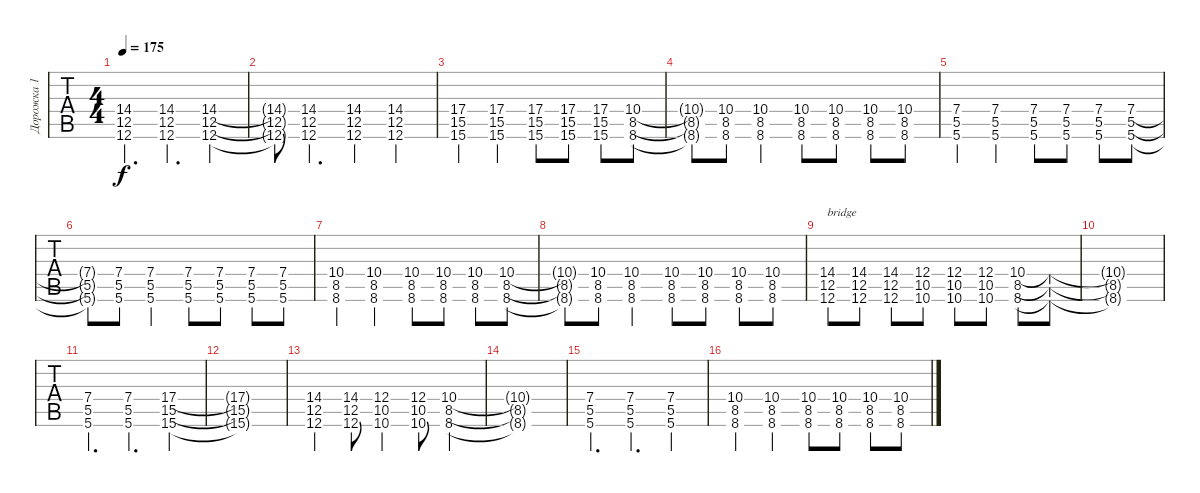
\track ("Дорожка 1" "Дорожка 1") {instrument overdrivenguitar}
\staff {tabs}
\tuning (Db4 Ab3 E3 B2 Gb2 Db2) {hide}
\ts (4 4)
\tempo 175
\clef g2
\ks c
(14.4 12.5 12.6).4{d dy f} (14.4 12.5 12.6).4{d} (14.4 12.5 12.6).4 |
(14.4{t} 12.5{t} 12.6{t}).8 (14.4 12.5 12.6).4{d} (14.4 12.5 12.6).4 (14.4 12.5 12.6).4 |
(17.4 15.5 15.6).4 (17.4 15.5 15.6).4 (17.4 15.5 15.6).8 (17.4 15.5 15.6).8 (17.4 15.5 15.6).8 (10.4 8.5 8.6).8 |
(10.4{t} 8.5{t} 8.6{t}).8 (10.4 8.5 8.6).8 (10.4 8.5 8.6).4 (10.4 8.5 8.6).8 (10.4 8.5 8.6).8 (10.4 8.5 8.6).8 (10.4 8.5 8.6).8 |
(7.4 5.5 5.6).4 (7.4 5.5 5.6).4 (7.4 5.5 5.6).8 (7.4 5.5 5.6).8 (7.4 5.5 5.6).8 (7.4 5.5 5.6).8 |
(7.4{t} 5.5{t} 5.6{t}).8 (7.4 5.5 5.6).8 (7.4 5.5 5.6).4 (7.4 5.5 5.6).8 (7.4 5.5 5.6).8 (7.4 5.5 5.6).8 (7.4 5.5 5.6).8 |
(10.4 8.5 8.6).4 (10.4 8.5 8.6).4 (10.4 8.5 8.6).8 (10.4 8.5 8.6).8 (10.4 8.5 8.6).8 (10.4 8.5 8.6).8 |
(10.4{t} 8.5{t} 8.6{t}).8 (10.4 8.5 8.6).8 (10.4 8.5 8.6).4 (10.4 8.5 8.6).8 (10.4 8.5 8.6).8 (10.4 8.5 8.6).8 (10.4 8.5 8.6).8 |
(14.4 12.5 12.6).8{txt "bridge"} (14.4 12.5 12.6).8 (14.4 12.5 12.6).8 (12.4 10.5 10.6).8 (12.4 10.5 10.6).8 (12.4 10.5 10.6).8 (10.4 8.5 8.6).8 (10.4{t} 8.5{t} 8.6{t}).8 |
(10.4{t} 8.5{t} 8.6{t}).1 |
(7.4 5.5 5.6).4{d} (7.4 5.5 5.6).4{d} (17.4 15.5 15.6).4 |
(17.4{t} 15.5{t} 15.6{t}).1 |
(14.4 12.5 12.6).4 (14.4 12.5 12.6).8 (12.4 10.5 10.6).4 (12.4 10.5 10.6).8 (10.4 8.5 8.6).4 |
(10.4{t} 8.5{t} 8.6{t}).1 |
(7.4 5.5 5.6).4{d} (7.4 5.5 5.6).4{d} (7.4 5.5 5.6).4 |
(10.4 8.5 8.6).4 (10.4 8.5 8.6).4 (10.4 8.5 8.6).8 (10.4 8.5 8.6).8 (10.4 8.5 8.6).8 (10.4 8.5 8.6).8
